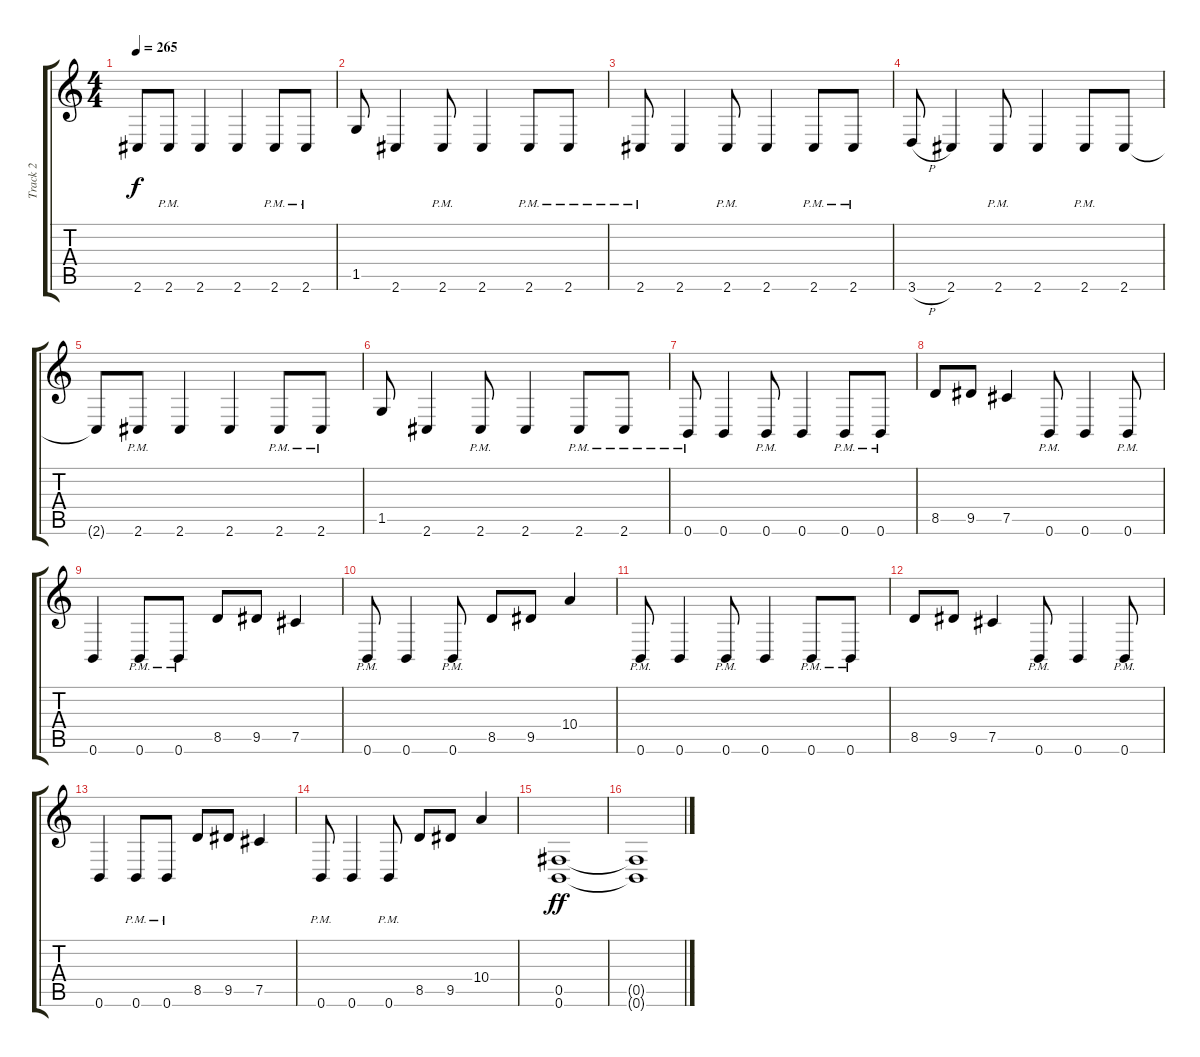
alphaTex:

\track ("Track 2" "Track 2") {instrument distortionguitar}
\staff {score tabs}
\tuning (Db4 Ab3 E3 B2 Gb2 B1) {hide}
\ts (4 4)
\tempo 265
\clef g2
\ks c
2.6{t}.8{dy f} 2.6{pm}.8 2.6.4 2.6.4 2.6{pm}.8 2.6{pm}.8 |
1.5.8 2.6.4 2.6{pm}.8 2.6.4 2.6{pm}.8 2.6{pm}.8 |
2.6{pm}.8 2.6.4 2.6{pm}.8 2.6.4 2.6{pm}.8 2.6{pm}.8 |
3.6{h}.8 2.6.4 2.6{pm}.8 2.6.4 2.6{pm}.8 2.6.8 |
2.6{t}.8 2.6{pm}.8 2.6.4 2.6.4 2.6{pm}.8 2.6{pm}.8 |
1.5.8 2.6.4 2.6{pm}.8 2.6.4 2.6{pm}.8 2.6{pm}.8 |
0.6{pm}.8 0.6.4 0.6{pm}.8 0.6.4 0.6{pm}.8 0.6{pm}.8 |
8.5.8 9.5.8 7.5.4 0.6{pm}.8 0.6.4 0.6{pm}.8 |
0.6.4 0.6{pm}.8 0.6{pm}.8 8.5.8 9.5.8 7.5.4 |
0.6{pm}.8 0.6.4 0.6{pm}.8 8.5.8 9.5.8 10.4.4 |
0.6{pm}.8 0.6.4 0.6{pm}.8 0.6.4 0.6{pm}.8 0.6{pm}.8 |
8.5.8 9.5.8 7.5.4 0.6{pm}.8 0.6.4 0.6{pm}.8 |
0.6.4 0.6{pm}.8 0.6{pm}.8 8.5.8 9.5.8 7.5.4 |
0.6{pm}.8 0.6.4 0.6{pm}.8 8.5.8 9.5.8 10.4.4 |
(0.5 0.6).1{dy ff} |
(0.5{t} 0.6{t}).1
